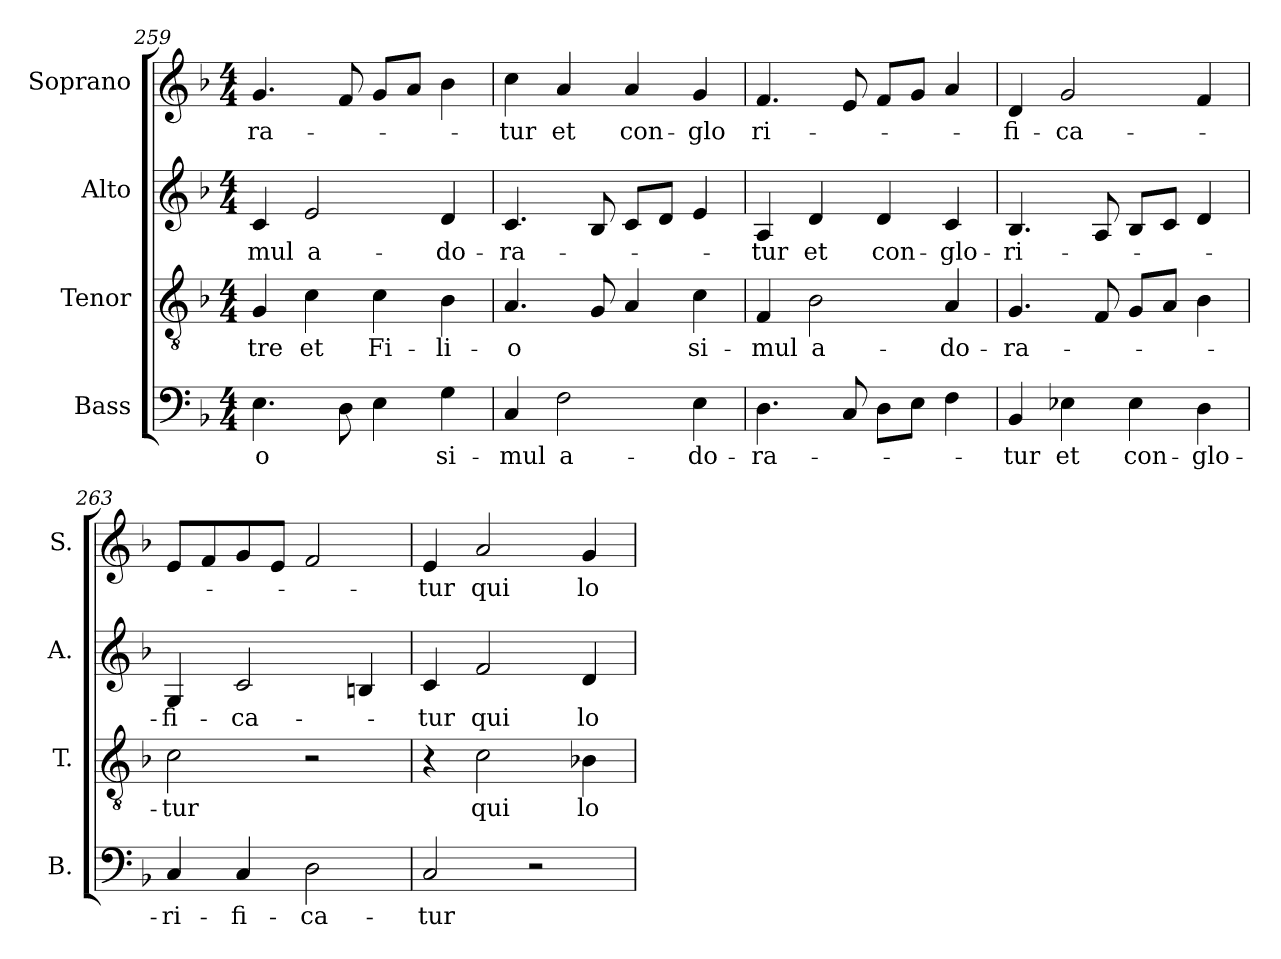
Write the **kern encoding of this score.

**kern	**text	**kern	**text	**kern	**text	**kern	**text
*part4	*part4	*part3	*part3	*part2	*part2	*part1	*part1
*staff4	*staff4	*staff3	*staff3	*staff2	*staff2	*staff1	*staff1
*I"Bass	*	*I"Tenor	*	*I"Alto	*	*I"Soprano	*
*I'B.	*	*I'T.	*	*I'A.	*	*I'S.	*
*clefF4	*	*clefGv2	*	*clefG2	*	*clefG2	*
*	*	*ITrd7c12	*	*	*	*	*
*k[b-]	*	*k[b-]	*	*k[b-]	*	*k[b-]	*
*F:	*	*F:	*	*F:	*	*F:	*
*M4/4	*	*M4/4	*	*M4/4	*	*M4/4	*
=259	=259	=259	=259	=259	=259	=259	=259
!	!LO:LY:b:color=#000000	!	!	!	!	!	!
!	!	!	!LO:LY:b:color=#000000	!	!	!	!
!	!	!	!	!	!LO:LY:b:color=#000000	!	!
!	!	!	!	!	!	!	!LO:LY:b:color=#000000
4.Ei\	-o	4GGi/	-tre	4ci/	-mul	4.gi/	-ra-
!	!	!	!LO:LY:b:color=#000000	!	!	!	!
!	!	!	!	!	!LO:LY:b:color=#000000	!	!
.	.	4Ci\	et	2ei/	a-	.	.
8Di\	.	.	.	.	.	8fi/	.
!	!	!	!LO:LY:b:color=#000000	!	!	!	!
4Ei\	.	4Ci\	Fi-	.	.	8gi/L	.
.	.	.	.	.	.	8ai/J	.
!	!LO:LY:b:color=#000000	!	!	!	!	!	!
!	!	!	!LO:LY:b:color=#000000	!	!	!	!
!	!	!	!	!	!LO:LY:b:color=#000000	!	!
4Gi\	si-	4BB-i\	-li-	4di/	-do-	4b-i\	.
!!LO:LB:g=z
=260	=260	=260	=260	=260	=260	=260	=260
!	!LO:LY:b:color=#000000	!	!	!	!	!	!
!	!	!	!LO:LY:b:color=#000000	!	!	!	!
!	!	!	!	!	!LO:LY:b:color=#000000	!	!
!	!	!	!	!	!	!	!LO:LY:b:color=#000000
4Ci/	-mul	4.AAi/	-o	4.ci/	-ra-	4cci\	-tur
!	!LO:LY:b:color=#000000	!	!	!	!	!	!
!	!	!	!	!	!	!	!LO:LY:b:color=#000000
2Fi\	a-	.	.	.	.	4ai/	et
.	.	8GGi/	.	8B-i/	.	.	.
!	!	!	!	!	!	!	!LO:LY:b:color=#000000
.	.	4AAi/	.	8ci/L	.	4ai/	con-
.	.	.	.	8di/J	.	.	.
!	!LO:LY:b:color=#000000	!	!	!	!	!	!
!	!	!	!LO:LY:b:color=#000000	!	!	!	!
!	!	!	!	!	!	!	!LO:LY:b:color=#000000
4Ei\	-do-	4Ci\	si-	4ei/	.	4gi/	-glo
=261	=261	=261	=261	=261	=261	=261	=261
!	!LO:LY:b:color=#000000	!	!	!	!	!	!
!	!	!	!LO:LY:b:color=#000000	!	!	!	!
!	!	!	!	!	!LO:LY:b:color=#000000	!	!
!	!	!	!	!	!	!	!LO:LY:b:color=#000000
4.Di\	-ra-	4FFi/	-mul	4Ai/	-tur	4.fi/	ri-
!	!	!	!LO:LY:b:color=#000000	!	!	!	!
!	!	!	!	!	!LO:LY:b:color=#000000	!	!
.	.	2BB-i\	a-	4di/	et	.	.
8Ci/	.	.	.	.	.	8ei/	.
!	!	!	!	!	!LO:LY:b:color=#000000	!	!
8Di\L	.	.	.	4di/	con-	8fi/L	.
8Ei\J	.	.	.	.	.	8gi/J	.
!	!	!	!LO:LY:b:color=#000000	!	!	!	!
!	!	!	!	!	!LO:LY:b:color=#000000	!	!
4Fi\	.	4AAi/	-do-	4ci/	-glo-	4ai/	.
=262	=262	=262	=262	=262	=262	=262	=262
!	!LO:LY:b:color=#000000	!	!	!	!	!	!
!	!	!	!LO:LY:b:color=#000000	!	!	!	!
!	!	!	!	!	!LO:LY:b:color=#000000	!	!
!	!	!	!	!	!	!	!LO:LY:b:color=#000000
4BB-i/	-tur	4.GGi/	-ra-	4.B-i/	-ri-	4di/	-fi-
!	!LO:LY:b:color=#000000	!	!	!	!	!	!
!	!	!	!	!	!	!	!LO:LY:b:color=#000000
4E-Xi\	et	.	.	.	.	2gi/	-ca-
.	.	8FFi/	.	8Ai/	.	.	.
!	!LO:LY:b:color=#000000	!	!	!	!	!	!
4E-i\	con-	8GGi/L	.	8B-i/L	.	.	.
.	.	8AAi/J	.	8ci/J	.	.	.
!	!LO:LY:b:color=#000000	!	!	!	!	!	!
4Di\	-glo-	4BB-i\	.	4di/	.	4fi/	.
=263	=263	=263	=263	=263	=263	=263	=263
!	!LO:LY:b:color=#000000	!	!	!	!	!	!
!	!	!	!LO:LY:b:color=#000000	!	!	!	!
!	!	!	!	!	!LO:LY:b:color=#000000	!	!
4Ci/	-ri-	2Ci\	-tur	4Gi/	-fi-	8ei/L	.
.	.	.	.	.	.	8fi/	.
!	!LO:LY:b:color=#000000	!	!	!	!	!	!
!	!	!	!	!	!LO:LY:b:color=#000000	!	!
4Ci/	-fi-	.	.	2ci/	-ca-	8gi/	.
.	.	.	.	.	.	8ei/J	.
!	!LO:LY:b:color=#000000	!	!	!	!	!	!
2Di\	-ca-	2r	.	.	.	2fi/	.
.	.	.	.	4Bni/	.	.	.
=264	=264	=264	=264	=264	=264	=264	=264
!	!LO:LY:b:color=#000000	!	!	!	!	!	!
!	!	!	!	!	!LO:LY:b:color=#000000	!	!
!	!	!	!	!	!	!	!LO:LY:b:color=#000000
2Ci/	-tur	4r	.	4ci/	-tur	4ei/	-tur
!	!	!	!LO:LY:b:color=#000000	!	!	!	!
!	!	!	!	!	!LO:LY:b:color=#000000	!	!
!	!	!	!	!	!	!	!LO:LY:b:color=#000000
.	.	2Ci\	qui	2fi/	qui	2ai/	qui
2r	.	.	.	.	.	.	.
!	!	!	!LO:LY:b:color=#000000	!	!	!	!
!	!	!	!	!	!LO:LY:b:color=#000000	!	!
!	!	!	!	!	!	!	!LO:LY:b:color=#000000
.	.	4BB-Xi\	lo-	4di/	lo-	4gi/	lo-
=	=	=	=	=	=	=	=
*-	*-	*-	*-	*-	*-	*-	*-
